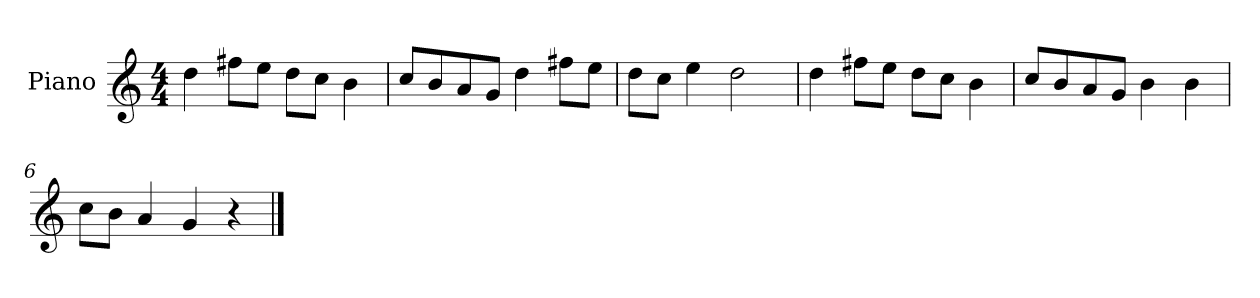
**kern
*part1
*staff1
*I"Piano
*I'P-no
*clefG2
*k[]
*M4/4
*MM90
=1
4dd\
8ff#X\L
8ee\J
8dd\L
8cc\J
4b\
=2
8cc/L
8b/
8a/
8g/J
4dd\
8ff#X\L
8ee\J
=3
8dd\L
8cc\J
4ee\
2dd\
=4
4dd\
8ff#X\L
8ee\J
8dd\L
8cc\J
4b\
=5
8cc/L
8b/
8a/
8g/J
4b\
4b\
=6
8cc\L
8b\J
4a/
4g/
4r
==
*-
